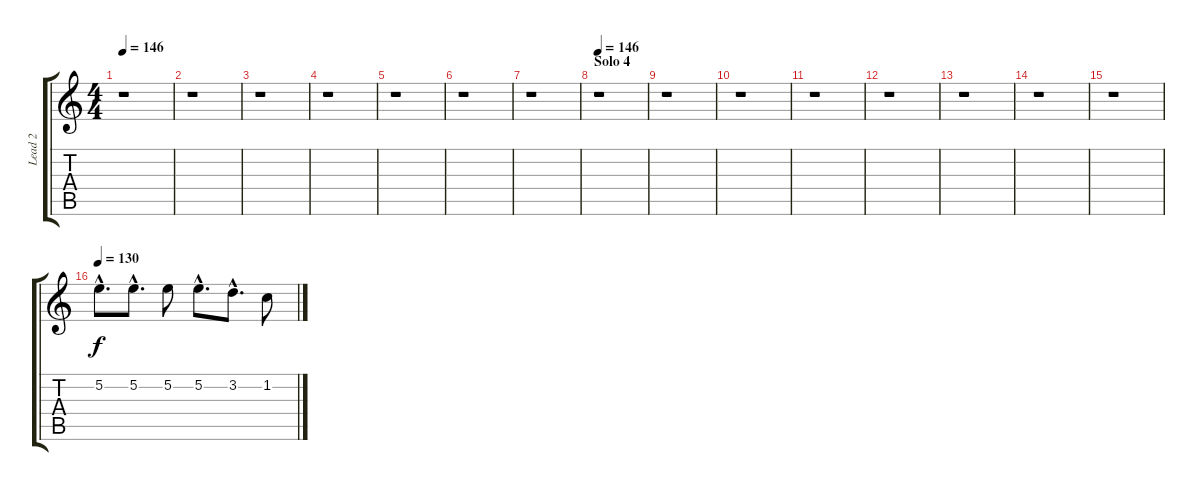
\track ("Lead 2" "Lead 2") {instrument distortionguitar}
\staff {score tabs}
\tuning (E4 B3 G3 D3 A2 E2) {hide}
\ts (4 4)
\tempo 146
\clef g2
\ks c
r.1{dy f} |
r.1 |
r.1 |
r.1 |
r.1 |
r.1 |
r.1 |
\section ("" "Solo 4")
\tempo 146
r.1 |
r.1 |
r.1 |
r.1 |
r.1 |
r.1 |
r.1 |
r.1 |
\section ("" "")
\tempo 131
\tempo 130
5.2{hac}.8{d volume 10} 5.2{hac}.8{d} 5.2.8 5.2{hac}.8{d} 3.2{hac}.8{d} 1.2.8
